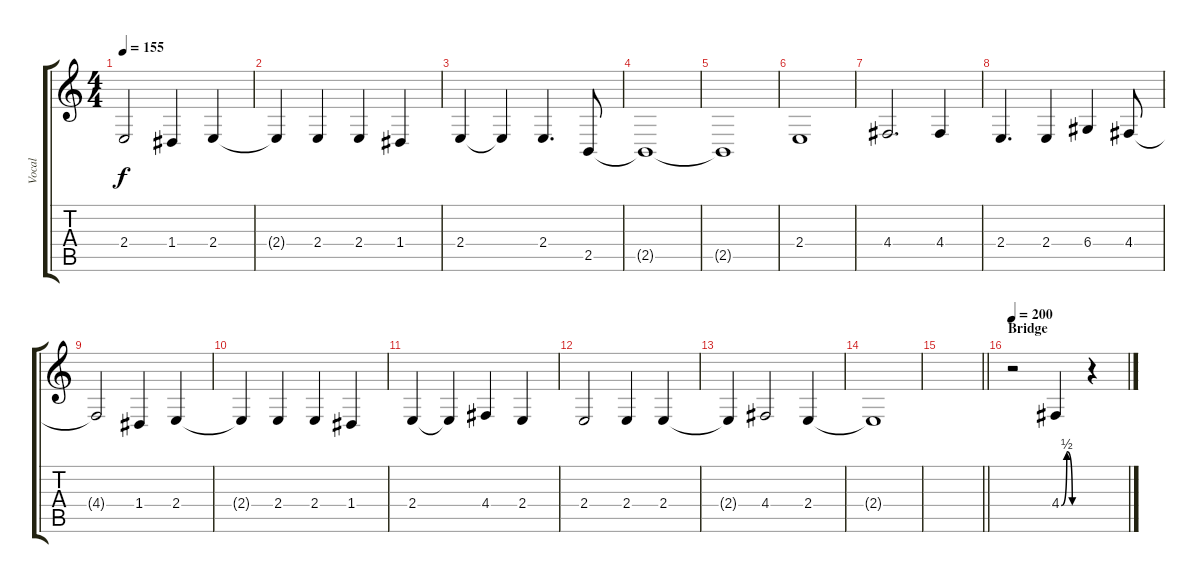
\track ("Vocal" "Vocal") {instrument oboe}
\staff {score tabs}
\tuning (E4 B3 G3 D3 A2 E2) {hide}
\ts (4 4)
\tempo 155
\clef g2
\ks c
2.4{t}.2{dy f} 1.4.4 2.4.4 |
2.4{t}.4 2.4.4 2.4.4 1.4.4 |
2.4.4 2.4{t}.4 2.4.4{d} 2.5.8{volume 12} |
2.5{t}.1 |
2.5{t}.1 |
2.4.1{volume 16} |
4.4.2{d} 4.4.4 |
2.4.4{d} 2.4.4 6.4.4 4.4.8 |
4.4{t}.2 1.4.4 2.4.4 |
2.4{t}.4 2.4.4 2.4.4 1.4.4 |
2.4.4 2.4{t}.4 4.4.4 2.4.4 |
2.4.2 2.4.4 2.4.4 |
2.4{t}.4 4.4.2 2.4.4{volume 5} |
2.4{t}.1 |
\barLineRight lightlight
|
\section ("" "Bridge")
\tempo 200
r.2{volume 16} 4.4{be (custom 0 0 15 2 30 0 45 0 60 0)}.4 r.4
